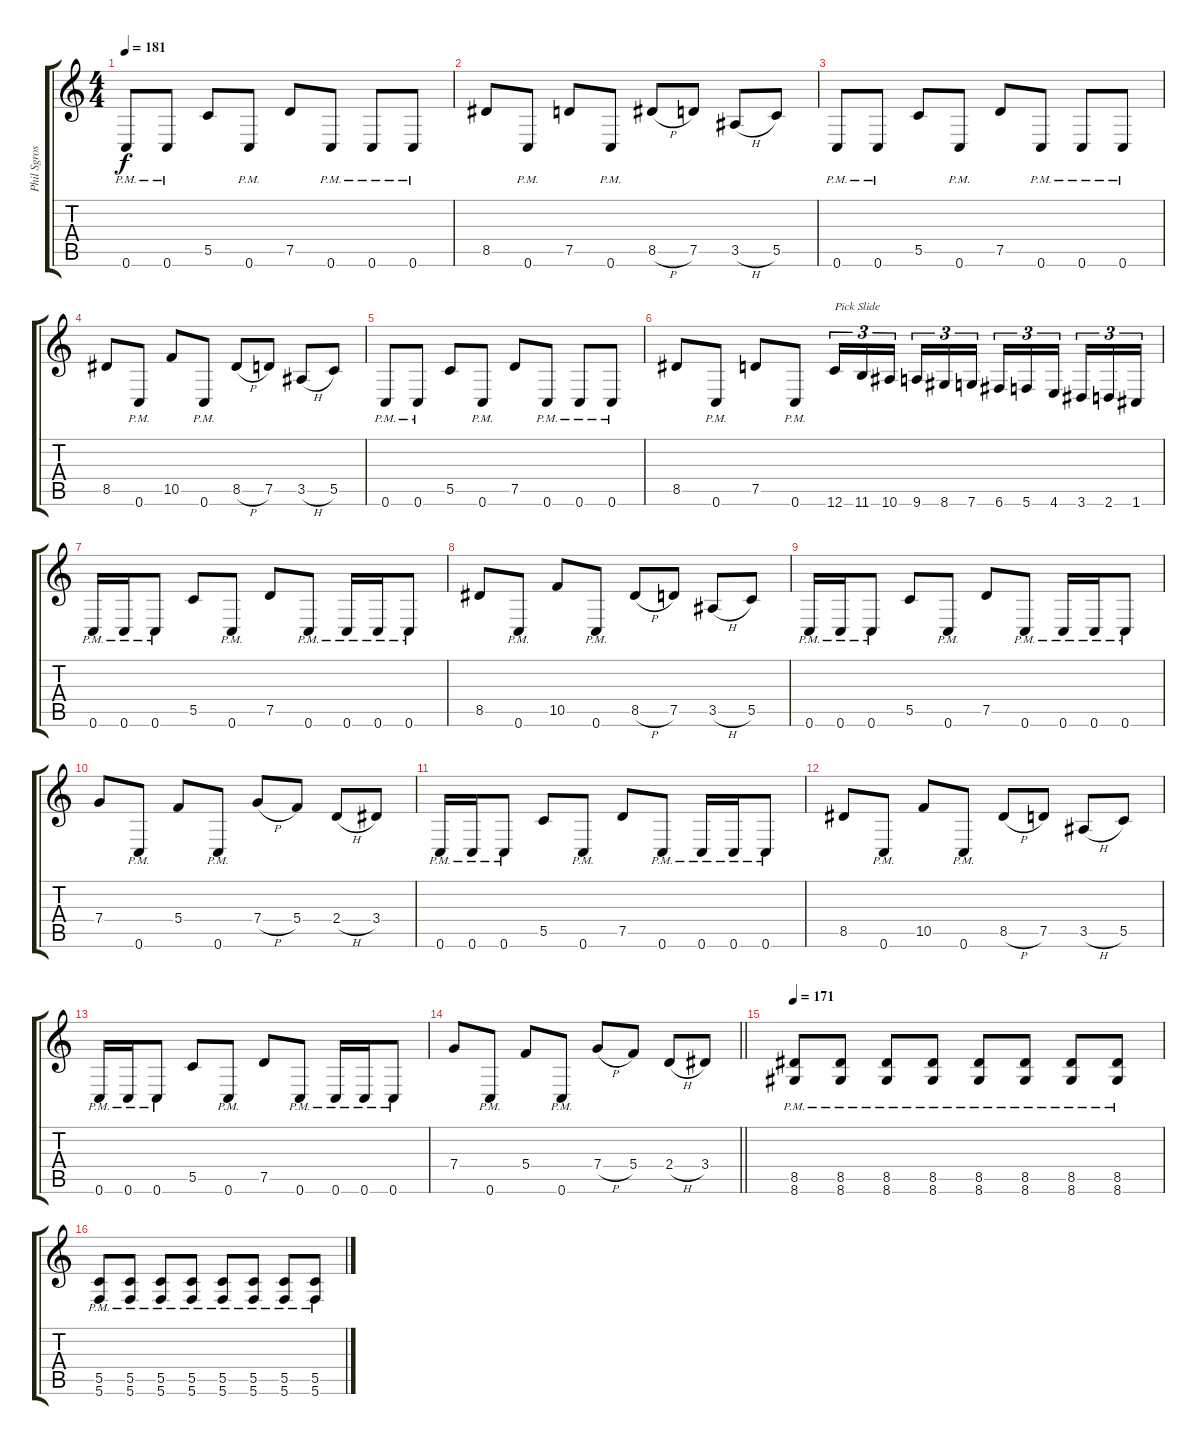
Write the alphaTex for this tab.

\track ("Phil Sgrosso" "Phil Sgros") {instrument distortionguitar}
\staff {score tabs}
\tuning (D4 A3 F3 C3 G2 C2) {hide}
\ts (4 4)
\tempo 181
\clef g2
\ks c
0.6{pm}.8{dy f} 0.6{pm}.8 5.5.8 0.6{pm}.8 7.5.8 0.6{pm}.8 0.6{pm}.8 0.6{pm}.8 |
8.5.8 0.6{pm}.8 7.5.8 0.6{pm}.8 8.5{h}.8 7.5.8 3.5{h}.8 5.5.8 |
0.6{pm}.8 0.6{pm}.8 5.5.8 0.6{pm}.8 7.5.8 0.6{pm}.8 0.6{pm}.8 0.6{pm}.8 |
8.5.8 0.6{pm}.8 10.5.8 0.6{pm}.8 8.5{h}.8 7.5.8 3.5{h}.8 5.5.8 |
0.6{pm}.8 0.6{pm}.8 5.5.8 0.6{pm}.8 7.5.8 0.6{pm}.8 0.6{pm}.8 0.6{pm}.8 |
8.5.8 0.6{pm}.8 7.5.8 0.6{pm}.8 12.6.16{tu (3 2) txt "Pick Slide" volume 16 instrument guitarfretnoise} 11.6.16{tu (3 2)} 10.6.16{tu (3 2) beam splitsecondary} 9.6.16{tu (3 2)} 8.6.16{tu (3 2)} 7.6.16{tu (3 2)} 6.6.16{tu (3 2)} 5.6.16{tu (3 2)} 4.6.16{tu (3 2) beam splitsecondary} 3.6.16{tu (3 2)} 2.6.16{tu (3 2)} 1.6.16{tu (3 2)} |
0.6{pm}.16{volume 13 instrument distortionguitar} 0.6{pm}.16 0.6{pm}.8 5.5.8 0.6{pm}.8 7.5.8 0.6{pm}.8 0.6{pm}.16 0.6{pm}.16 0.6{pm}.8 |
8.5.8 0.6{pm}.8 10.5.8 0.6{pm}.8 8.5{h}.8 7.5.8 3.5{h}.8 5.5.8 |
0.6{pm}.16 0.6{pm}.16 0.6{pm}.8 5.5.8 0.6{pm}.8 7.5.8 0.6{pm}.8 0.6{pm}.16 0.6{pm}.16 0.6{pm}.8 |
7.4.8 0.6{pm}.8 5.4.8 0.6{pm}.8 7.4{h}.8 5.4.8 2.4{h}.8 3.4.8 |
0.6{pm}.16 0.6{pm}.16 0.6{pm}.8 5.5.8 0.6{pm}.8 7.5.8 0.6{pm}.8 0.6{pm}.16 0.6{pm}.16 0.6{pm}.8 |
8.5.8 0.6{pm}.8 10.5.8 0.6{pm}.8 8.5{h}.8 7.5.8 3.5{h}.8 5.5.8 |
0.6{pm}.16 0.6{pm}.16 0.6{pm}.8 5.5.8 0.6{pm}.8 7.5.8 0.6{pm}.8 0.6{pm}.16 0.6{pm}.16 0.6{pm}.8 |
\barLineRight lightlight
7.4.8 0.6{pm}.8 5.4.8 0.6{pm}.8 7.4{h}.8 5.4.8 2.4{h}.8 3.4.8 |
\section ("" "")
\tempo 171
(8.5{pm} 8.6{pm}).8 (8.5{pm} 8.6{pm}).8 (8.5{pm} 8.6{pm}).8 (8.5{pm} 8.6{pm}).8 (8.5{pm} 8.6{pm}).8 (8.5{pm} 8.6{pm}).8 (8.5{pm} 8.6{pm}).8 (8.5{pm} 8.6{pm}).8 |
(5.5{pm} 5.6{pm}).8 (5.5{pm} 5.6{pm}).8 (5.5{pm} 5.6{pm}).8 (5.5{pm} 5.6{pm}).8 (5.5{pm} 5.6{pm}).8 (5.5{pm} 5.6{pm}).8 (5.5{pm} 5.6{pm}).8 (5.5{pm} 5.6{pm}).8
